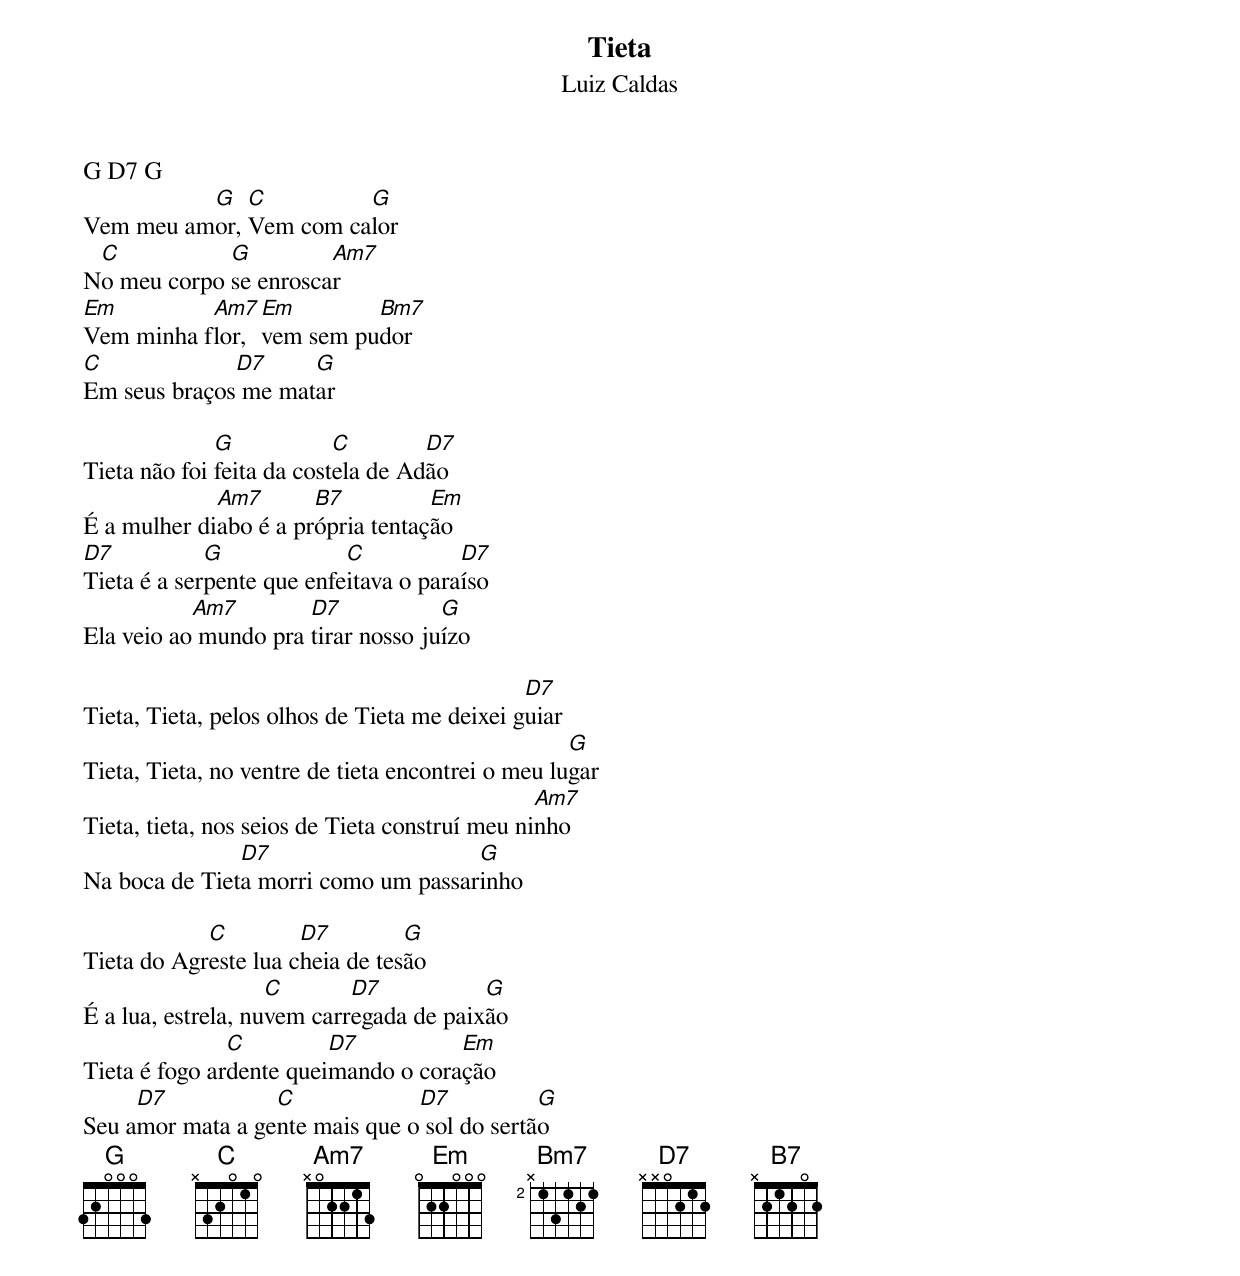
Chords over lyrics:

Tieta
Luiz Caldas

G D7 G
          G   C         G
Vem meu amor, Vem com calor
 C           G         Am7
No meu corpo se enroscar
Em         Am7  Em        Bm7
Vem minha flor, vem sem pudor
C             D7     G
Em seus braços me matar

              G            C        D7
Tieta não foi feita da costela de Adão
             Am7       B7          Em
É a mulher diabo é a própria tentação
D7           G             C           D7
Tieta é a serpente que enfeitava o paraíso
           Am7        D7            G
Ela veio ao mundo pra tirar nosso juízo

                                              D7
Tieta, Tieta, pelos olhos de Tieta me deixei guiar
                                                   G
Tieta, Tieta, no ventre de tieta encontrei o meu lugar
                                                Am7
Tieta, tieta, nos seios de Tieta construí meu ninho
               D7                    G
Na boca de Tieta morri como um passarinho

            C         D7         G
Tieta do Agreste lua cheia de tesão
                    C       D7           G
É a lua, estrela, nuvem carregada de paixão
               C         D7          Em
Tieta é fogo ardente queimando o coração
     D7           C             D7           G
Seu amor mata a gente mais que o sol do sertão
